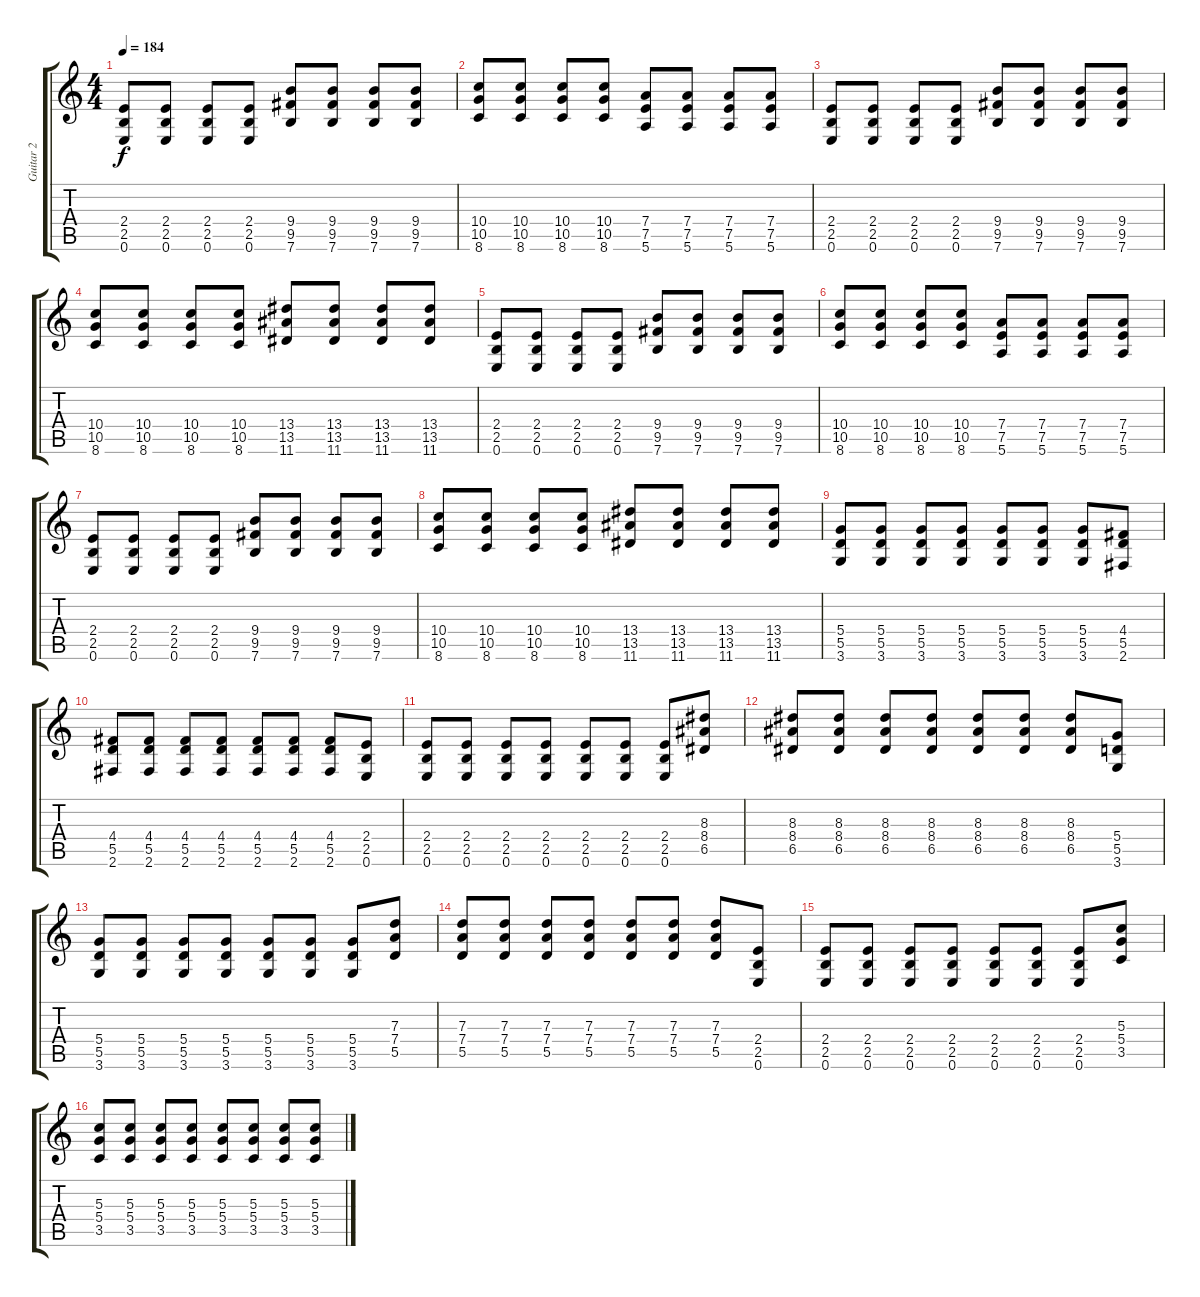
\track ("Guitar 2" "Guitar 2") {instrument distortionguitar}
\staff {score tabs}
\tuning (E4 B3 G3 D3 A2 E2) {hide}
\ts (4 4)
\tempo 184
\clef g2
\ks c
(2.4 2.5 0.6).8{dy f} (2.4 2.5 0.6).8 (2.4 2.5 0.6).8 (2.4 2.5 0.6).8 (9.4 9.5 7.6).8 (9.4 9.5 7.6).8 (9.4 9.5 7.6).8 (9.4 9.5 7.6).8 |
(10.4 10.5 8.6).8 (10.4 10.5 8.6).8 (10.4 10.5 8.6).8 (10.4 10.5 8.6).8 (7.4 7.5 5.6).8 (7.4 7.5 5.6).8 (7.4 7.5 5.6).8 (7.4 7.5 5.6).8 |
(2.4 2.5 0.6).8 (2.4 2.5 0.6).8 (2.4 2.5 0.6).8 (2.4 2.5 0.6).8 (9.4 9.5 7.6).8 (9.4 9.5 7.6).8 (9.4 9.5 7.6).8 (9.4 9.5 7.6).8 |
(10.4 10.5 8.6).8 (10.4 10.5 8.6).8 (10.4 10.5 8.6).8 (10.4 10.5 8.6).8 (13.4 13.5 11.6).8 (13.4 13.5 11.6).8 (13.4 13.5 11.6).8 (13.4 13.5 11.6).8 |
(2.4 2.5 0.6).8 (2.4 2.5 0.6).8 (2.4 2.5 0.6).8 (2.4 2.5 0.6).8 (9.4 9.5 7.6).8 (9.4 9.5 7.6).8 (9.4 9.5 7.6).8 (9.4 9.5 7.6).8 |
(10.4 10.5 8.6).8 (10.4 10.5 8.6).8 (10.4 10.5 8.6).8 (10.4 10.5 8.6).8 (7.4 7.5 5.6).8 (7.4 7.5 5.6).8 (7.4 7.5 5.6).8 (7.4 7.5 5.6).8 |
(2.4 2.5 0.6).8 (2.4 2.5 0.6).8 (2.4 2.5 0.6).8 (2.4 2.5 0.6).8 (9.4 9.5 7.6).8 (9.4 9.5 7.6).8 (9.4 9.5 7.6).8 (9.4 9.5 7.6).8 |
(10.4 10.5 8.6).8 (10.4 10.5 8.6).8 (10.4 10.5 8.6).8 (10.4 10.5 8.6).8 (13.4 13.5 11.6).8 (13.4 13.5 11.6).8 (13.4 13.5 11.6).8 (13.4 13.5 11.6).8 |
(5.4 5.5 3.6).8 (5.4 5.5 3.6).8 (5.4 5.5 3.6).8 (5.4 5.5 3.6).8 (5.4 5.5 3.6).8 (5.4 5.5 3.6).8 (5.4 5.5 3.6).8 (4.4 5.5 2.6).8 |
(4.4 5.5 2.6).8 (4.4 5.5 2.6).8 (4.4 5.5 2.6).8 (4.4 5.5 2.6).8 (4.4 5.5 2.6).8 (4.4 5.5 2.6).8 (4.4 5.5 2.6).8 (2.4 2.5 0.6).8 |
(2.4 2.5 0.6).8 (2.4 2.5 0.6).8 (2.4 2.5 0.6).8 (2.4 2.5 0.6).8 (2.4 2.5 0.6).8 (2.4 2.5 0.6).8 (2.4 2.5 0.6).8 (8.3 8.4 6.5).8 |
(8.3 8.4 6.5).8 (8.3 8.4 6.5).8 (8.3 8.4 6.5).8 (8.3 8.4 6.5).8 (8.3 8.4 6.5).8 (8.3 8.4 6.5).8 (8.3 8.4 6.5).8 (5.4 5.5 3.6).8 |
(5.4 5.5 3.6).8 (5.4 5.5 3.6).8 (5.4 5.5 3.6).8 (5.4 5.5 3.6).8 (5.4 5.5 3.6).8 (5.4 5.5 3.6).8 (5.4 5.5 3.6).8 (7.3 7.4 5.5).8 |
(7.3 7.4 5.5).8 (7.3 7.4 5.5).8 (7.3 7.4 5.5).8 (7.3 7.4 5.5).8 (7.3 7.4 5.5).8 (7.3 7.4 5.5).8 (7.3 7.4 5.5).8 (2.4 2.5 0.6).8 |
(2.4 2.5 0.6).8 (2.4 2.5 0.6).8 (2.4 2.5 0.6).8 (2.4 2.5 0.6).8 (2.4 2.5 0.6).8 (2.4 2.5 0.6).8 (2.4 2.5 0.6).8 (5.3 5.4 3.5).8 |
(5.3 5.4 3.5).8 (5.3 5.4 3.5).8 (5.3 5.4 3.5).8 (5.3 5.4 3.5).8 (5.3 5.4 3.5).8 (5.3 5.4 3.5).8 (5.3 5.4 3.5).8 (5.3 5.4 3.5).8
